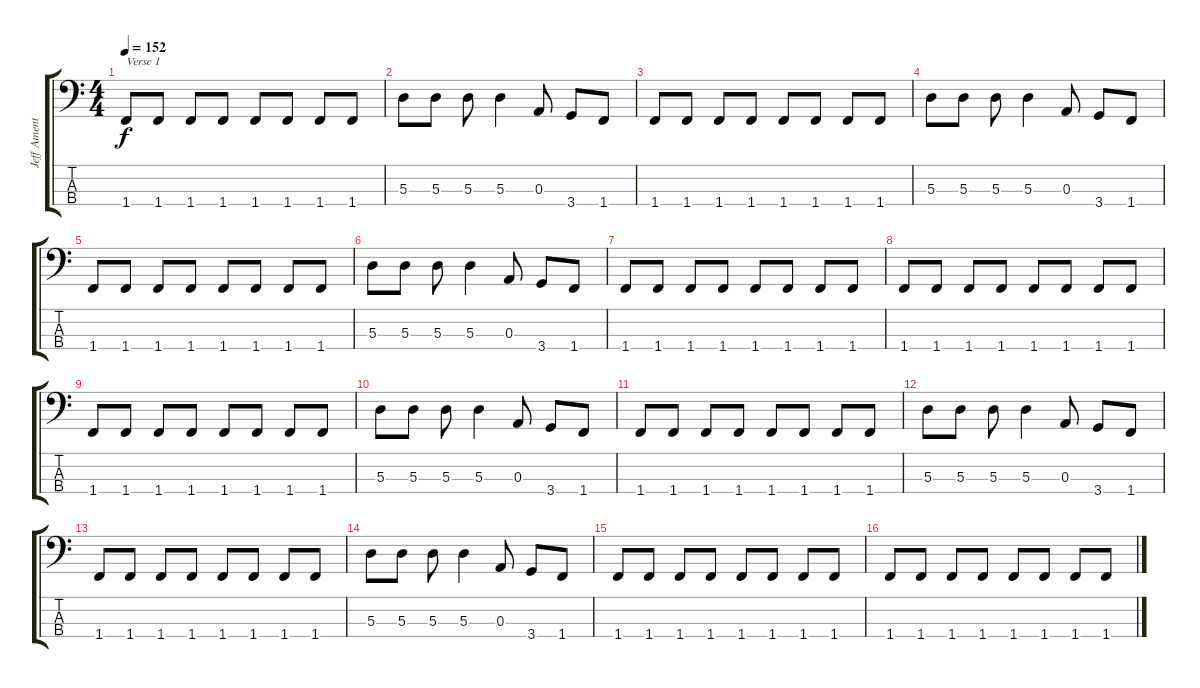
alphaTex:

\track ("Jeff Ament" "Jeff Ament") {instrument electricbassfinger}
\staff {score tabs}
\tuning (G2 D2 A1 E1) {hide}
\ts (4 4)
\tempo 152
\clef f4
\ks c
1.4.8{txt "Verse 1" dy f} 1.4.8 1.4.8 1.4.8 1.4.8 1.4.8 1.4.8 1.4.8 |
5.3.8 5.3.8 5.3.8 5.3.4 0.3.8 3.4.8 1.4.8 |
1.4.8 1.4.8 1.4.8 1.4.8 1.4.8 1.4.8 1.4.8 1.4.8 |
5.3.8 5.3.8 5.3.8 5.3.4 0.3.8 3.4.8 1.4.8 |
1.4.8 1.4.8 1.4.8 1.4.8 1.4.8 1.4.8 1.4.8 1.4.8 |
5.3.8 5.3.8 5.3.8 5.3.4 0.3.8 3.4.8 1.4.8 |
1.4.8 1.4.8 1.4.8 1.4.8 1.4.8 1.4.8 1.4.8 1.4.8 |
1.4.8 1.4.8 1.4.8 1.4.8 1.4.8 1.4.8 1.4.8 1.4.8 |
1.4.8 1.4.8 1.4.8 1.4.8 1.4.8 1.4.8 1.4.8 1.4.8 |
5.3.8 5.3.8 5.3.8 5.3.4 0.3.8 3.4.8 1.4.8 |
1.4.8 1.4.8 1.4.8 1.4.8 1.4.8 1.4.8 1.4.8 1.4.8 |
5.3.8 5.3.8 5.3.8 5.3.4 0.3.8 3.4.8 1.4.8 |
1.4.8 1.4.8 1.4.8 1.4.8 1.4.8 1.4.8 1.4.8 1.4.8 |
5.3.8 5.3.8 5.3.8 5.3.4 0.3.8 3.4.8 1.4.8 |
1.4.8 1.4.8 1.4.8 1.4.8 1.4.8 1.4.8 1.4.8 1.4.8 |
1.4.8 1.4.8 1.4.8 1.4.8 1.4.8 1.4.8 1.4.8 1.4.8
